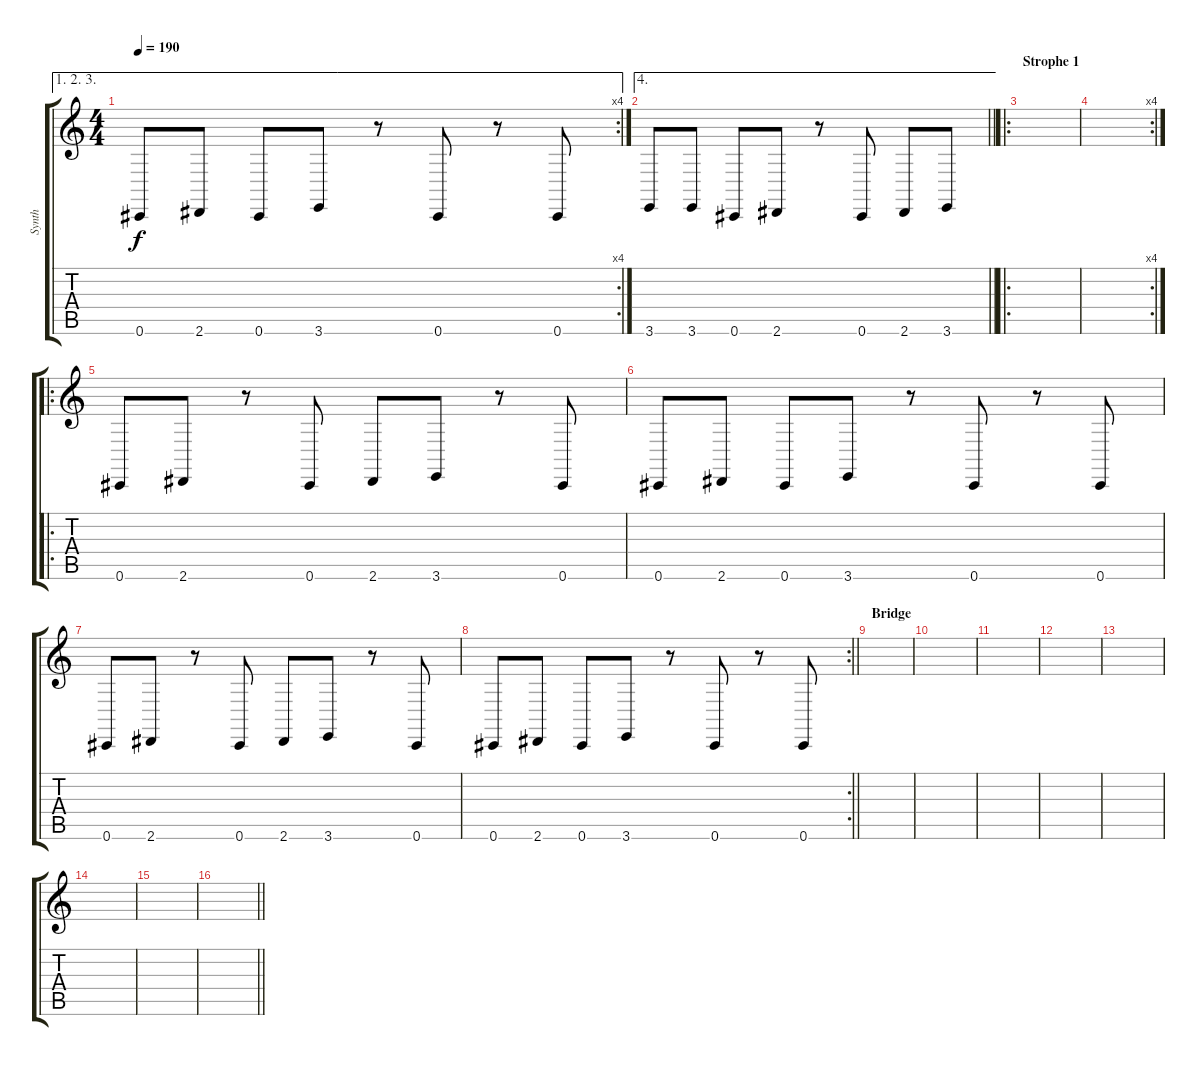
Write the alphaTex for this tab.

\track ("Synth" "Synth") {instrument fx7echoes}
\staff {score tabs}
\tuning (Eb4 Bb3 Gb3 Db3 Ab2 Db2) {hide}
\ae (1 2 3)
\rc 4
\ts (4 4)
\tempo 190
\clef g2
\ks c
0.6.8{dy f} 2.6.8 0.6.8 3.6.8 r.8 0.6.8 r.8 0.6.8 |
\ae 4
\barLineRight lightlight
3.6.8 3.6.8 0.6.8 2.6.8 r.8 0.6.8 2.6.8 3.6.8 |
\ro
\section ("" "Strophe 1")
|
\rc 4
|
\ro
0.6.8 2.6.8 r.8 0.6.8 2.6.8 3.6.8 r.8 0.6.8 |
0.6.8 2.6.8 0.6.8 3.6.8 r.8 0.6.8 r.8 0.6.8 |
0.6.8 2.6.8 r.8 0.6.8 2.6.8 3.6.8 r.8 0.6.8 |
\rc 2
\barLineRight lightlight
0.6.8 2.6.8 0.6.8 3.6.8 r.8 0.6.8 r.8 0.6.8 |
\section ("" "Bridge")
|
|
|
|
|
|
|
\barLineRight lightlight
